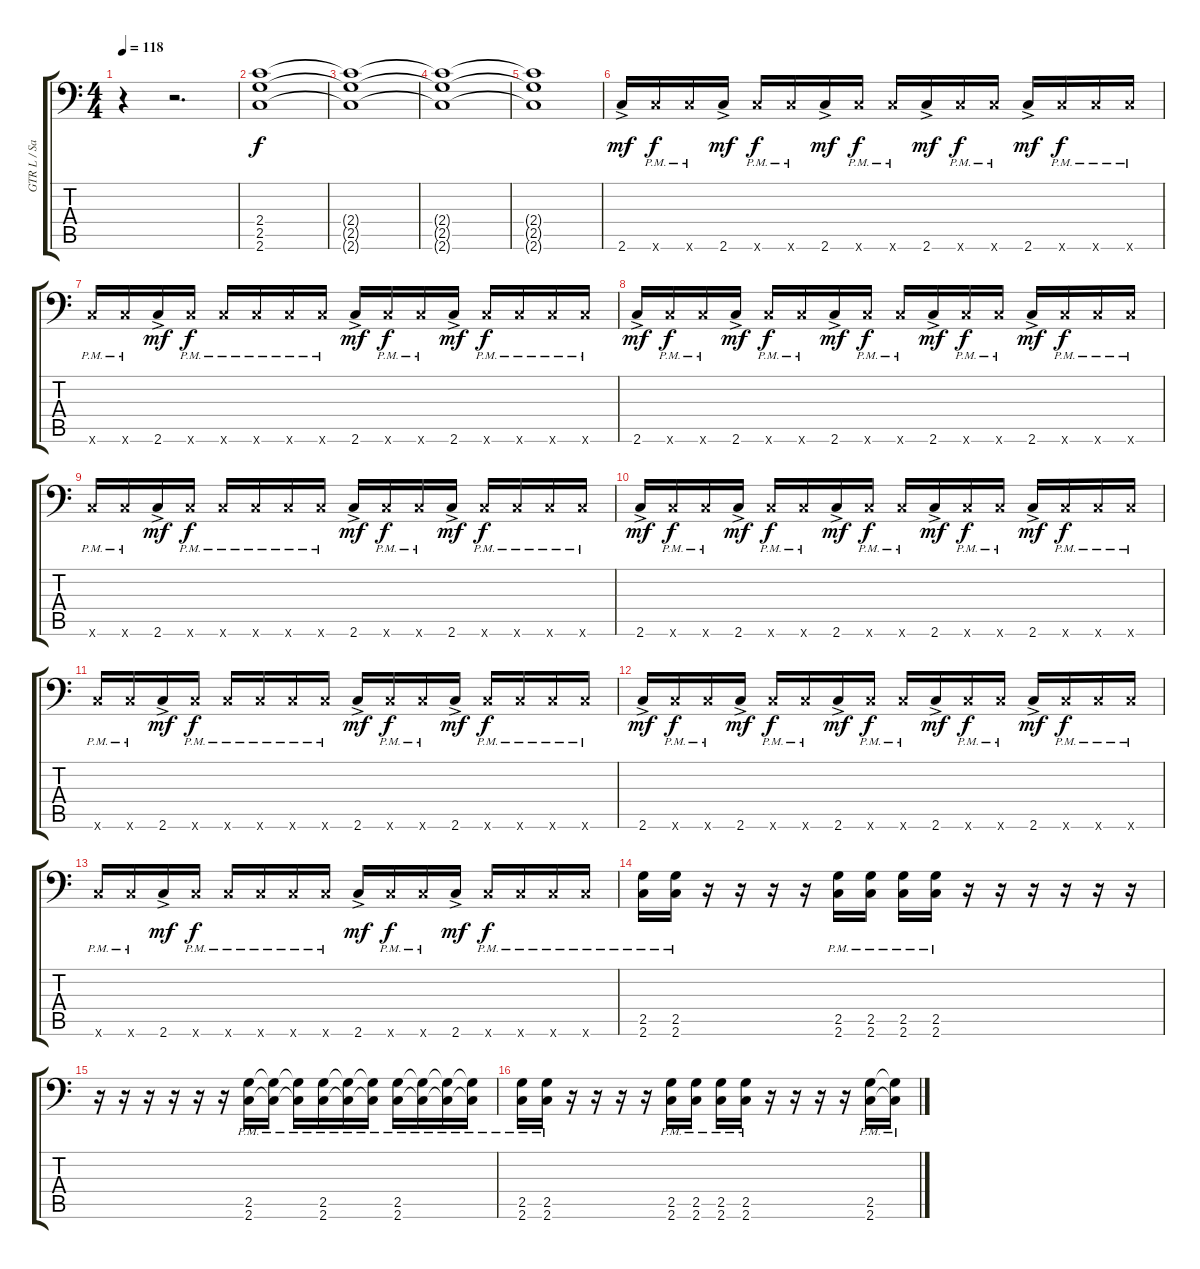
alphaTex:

\track ("GTR L / Sanch" "GTR L / Sa") {instrument distortionguitar}
\staff {score tabs}
\tuning (C4 G3 Eb3 Bb2 F2 Bb1) {hide}
\ts (4 4)
\tempo 118
\clef f4
\ks c
r.4{dy f instrument distortionguitar} r.2{d} |
(2.4 2.5 2.6).1 |
(2.4{t} 2.5{t} 2.6{t}).1 |
(2.4{t} 2.5{t} 2.6{t}).1 |
(2.4{t} 2.5{t} 2.6{t}).1 |
2.6{ac}.16{dy mf} 2.6{pm x}.16{dy f} 2.6{pm x}.16 2.6{ac}.16{dy mf} 2.6{pm x}.16{dy f} 2.6{pm x}.16 2.6{ac}.16{dy mf} 2.6{pm x}.16{dy f} 2.6{pm x}.16 2.6{ac}.16{dy mf} 2.6{pm x}.16{dy f} 2.6{pm x}.16 2.6{ac}.16{dy mf} 2.6{pm x}.16{dy f} 2.6{pm x}.16 2.6{pm x}.16 |
2.6{pm x}.16 2.6{pm x}.16 2.6{ac}.16{dy mf} 2.6{pm x}.16{dy f} 2.6{pm x}.16 2.6{pm x}.16 2.6{pm x}.16 2.6{pm x}.16 2.6{ac}.16{dy mf} 2.6{pm x}.16{dy f} 2.6{pm x}.16 2.6{ac}.16{dy mf} 2.6{pm x}.16{dy f} 2.6{pm x}.16 2.6{pm x}.16 2.6{pm x}.16 |
2.6{ac}.16{dy mf} 2.6{pm x}.16{dy f} 2.6{pm x}.16 2.6{ac}.16{dy mf} 2.6{pm x}.16{dy f} 2.6{pm x}.16 2.6{ac}.16{dy mf} 2.6{pm x}.16{dy f} 2.6{pm x}.16 2.6{ac}.16{dy mf} 2.6{pm x}.16{dy f} 2.6{pm x}.16 2.6{ac}.16{dy mf} 2.6{pm x}.16{dy f} 2.6{pm x}.16 2.6{pm x}.16 |
2.6{pm x}.16 2.6{pm x}.16 2.6{ac}.16{dy mf} 2.6{pm x}.16{dy f} 2.6{pm x}.16 2.6{pm x}.16 2.6{pm x}.16 2.6{pm x}.16 2.6{ac}.16{dy mf} 2.6{pm x}.16{dy f} 2.6{pm x}.16 2.6{ac}.16{dy mf} 2.6{pm x}.16{dy f} 2.6{pm x}.16 2.6{pm x}.16 2.6{pm x}.16 |
2.6{ac}.16{dy mf} 2.6{pm x}.16{dy f} 2.6{pm x}.16 2.6{ac}.16{dy mf} 2.6{pm x}.16{dy f} 2.6{pm x}.16 2.6{ac}.16{dy mf} 2.6{pm x}.16{dy f} 2.6{pm x}.16 2.6{ac}.16{dy mf} 2.6{pm x}.16{dy f} 2.6{pm x}.16 2.6{ac}.16{dy mf} 2.6{pm x}.16{dy f} 2.6{pm x}.16 2.6{pm x}.16 |
2.6{pm x}.16 2.6{pm x}.16 2.6{ac}.16{dy mf} 2.6{pm x}.16{dy f} 2.6{pm x}.16 2.6{pm x}.16 2.6{pm x}.16 2.6{pm x}.16 2.6{ac}.16{dy mf} 2.6{pm x}.16{dy f} 2.6{pm x}.16 2.6{ac}.16{dy mf} 2.6{pm x}.16{dy f} 2.6{pm x}.16 2.6{pm x}.16 2.6{pm x}.16 |
2.6{ac}.16{dy mf} 2.6{pm x}.16{dy f} 2.6{pm x}.16 2.6{ac}.16{dy mf} 2.6{pm x}.16{dy f} 2.6{pm x}.16 2.6{ac}.16{dy mf} 2.6{pm x}.16{dy f} 2.6{pm x}.16 2.6{ac}.16{dy mf} 2.6{pm x}.16{dy f} 2.6{pm x}.16 2.6{ac}.16{dy mf} 2.6{pm x}.16{dy f} 2.6{pm x}.16 2.6{pm x}.16 |
2.6{pm x}.16 2.6{pm x}.16 2.6{ac}.16{dy mf} 2.6{pm x}.16{dy f} 2.6{pm x}.16 2.6{pm x}.16 2.6{pm x}.16 2.6{pm x}.16 2.6{ac}.16{dy mf} 2.6{pm x}.16{dy f} 2.6{pm x}.16 2.6{ac}.16{dy mf} 2.6{pm x}.16{dy f} 2.6{pm x}.16 2.6{pm x}.16 2.6{pm x}.16 |
(2.5{pm} 2.6{pm}).16 (2.5{pm} 2.6{pm}).16 r.16 r.16 r.16 r.16 (2.5{pm} 2.6{pm}).16 (2.5{pm} 2.6{pm}).16 (2.5{pm} 2.6{pm}).16 (2.5{pm} 2.6{pm}).16 r.16 r.16 r.16 r.16 r.16 r.16 |
r.16 r.16 r.16 r.16 r.16 r.16 (2.5{pm} 2.6{pm}).16 (2.5{pm t} 2.6{pm t}).16 (2.5{pm t} 2.6{pm t}).16 (2.5{pm} 2.6{pm}).16 (2.5{pm t} 2.6{pm t}).16 (2.5{pm t} 2.6{pm t}).16 (2.5{pm} 2.6{pm}).16 (2.5{pm t} 2.6{pm t}).16 (2.5{pm t} 2.6{pm t}).16 (2.5{pm t} 2.6{pm t}).16 |
(2.5{pm} 2.6{pm}).16 (2.5{pm} 2.6{pm}).16 r.16 r.16 r.16 r.16 (2.5{pm} 2.6{pm}).16 (2.5{pm} 2.6{pm}).16 (2.5{pm} 2.6{pm}).16 (2.5{pm} 2.6{pm}).16 r.16 r.16 r.16 r.16 (2.5{pm} 2.6{pm}).16 (2.5{pm t} 2.6{pm t}).16
